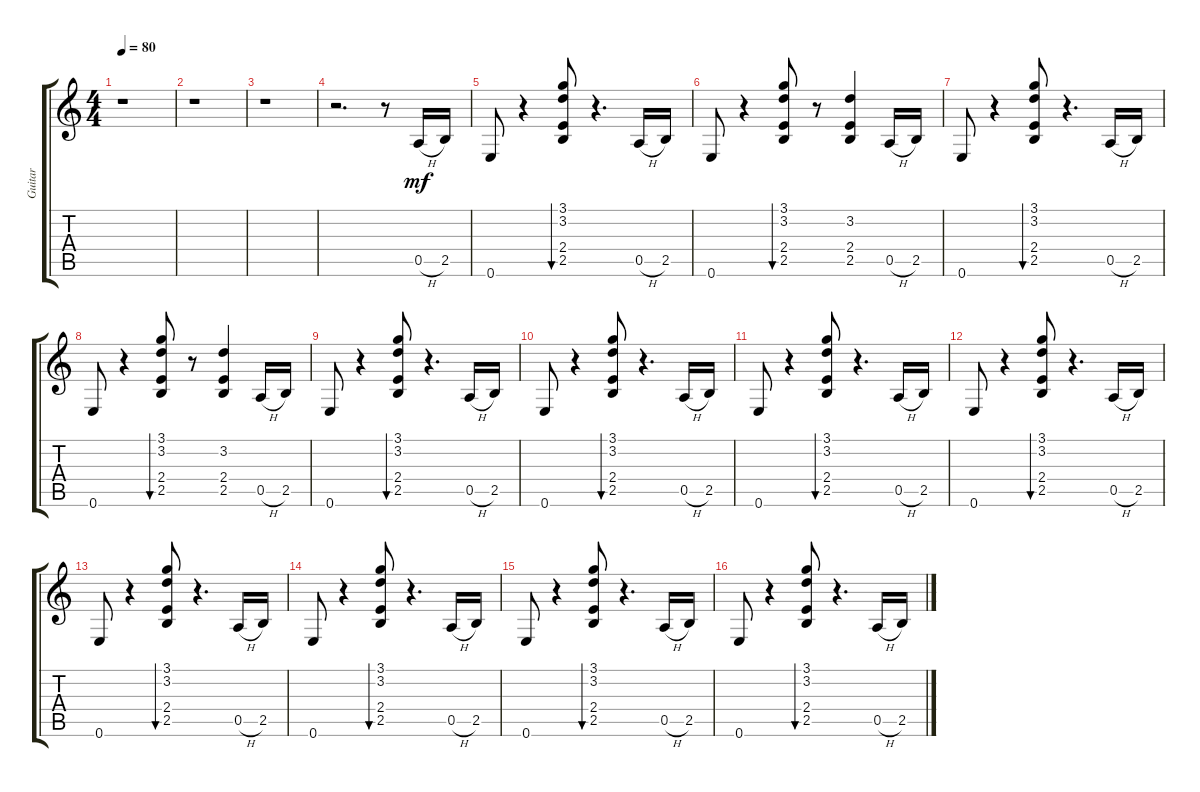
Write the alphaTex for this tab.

\track ("Guitar" "Guitar") {instrument overdrivenguitar}
\staff {score tabs}
\tuning (E4 B3 G3 D3 A2 E2) {hide}
\ts (4 4)
\tempo 80
\clef g2
\ks c
r.1{dy mf instrument overdrivenguitar} |
r.1 |
r.1 |
r.2{d} r.8 0.5{h}.16 2.5.16 |
0.6.8 r.4 (3.1 3.2 2.4 2.5).8{bu 60} r.4{d} 0.5{h}.16 2.5.16 |
0.6.8 r.4 (3.1 3.2 2.4 2.5).8{bu 60} r.8 (3.2 2.4 2.5).4 0.5{h}.16 2.5.16 |
0.6.8 r.4 (3.1 3.2 2.4 2.5).8{bu 60} r.4{d} 0.5{h}.16 2.5.16 |
0.6.8 r.4 (3.1 3.2 2.4 2.5).8{bu 60} r.8 (3.2 2.4 2.5).4 0.5{h}.16 2.5.16 |
0.6.8 r.4 (3.1 3.2 2.4 2.5).8{bu 60} r.4{d} 0.5{h}.16 2.5.16 |
0.6.8 r.4 (3.1 3.2 2.4 2.5).8{bu 60} r.4{d} 0.5{h}.16 2.5.16 |
0.6.8 r.4 (3.1 3.2 2.4 2.5).8{bu 60} r.4{d} 0.5{h}.16 2.5.16 |
0.6.8 r.4 (3.1 3.2 2.4 2.5).8{bu 60} r.4{d} 0.5{h}.16 2.5.16 |
0.6.8 r.4 (3.1 3.2 2.4 2.5).8{bu 60} r.4{d} 0.5{h}.16 2.5.16 |
0.6.8 r.4 (3.1 3.2 2.4 2.5).8{bu 60} r.4{d} 0.5{h}.16 2.5.16 |
0.6.8 r.4 (3.1 3.2 2.4 2.5).8{bu 60} r.4{d} 0.5{h}.16 2.5.16 |
0.6.8 r.4 (3.1 3.2 2.4 2.5).8{bu 60} r.4{d} 0.5{h}.16 2.5.16
